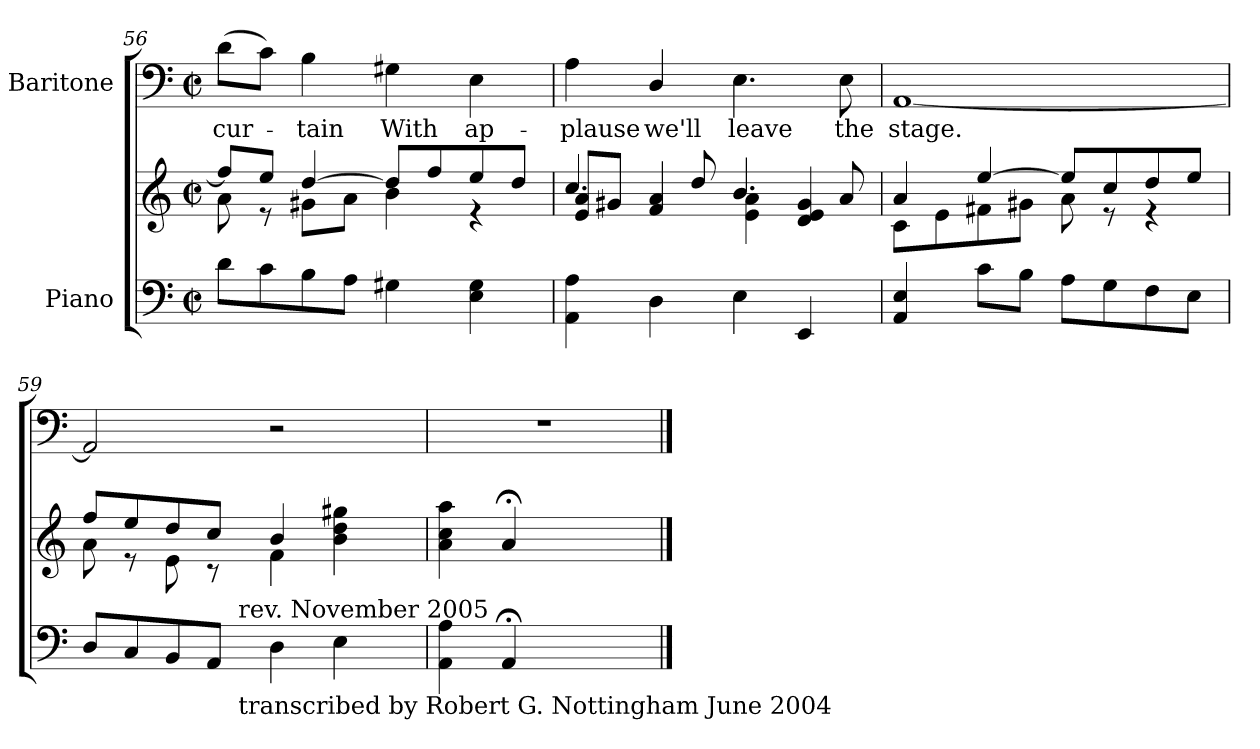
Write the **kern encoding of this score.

**kern	**kern	**kern	**text
*part2	*part2	*part1	*part1
*staff3	*staff2	*staff1	*staff1
*I"Piano	*	*I"Baritone	*
*clefF4	*clefG2	*clefF4	*
*k[]	*k[]	*k[]	*
*C:	*C:	*C:	*
*M2/2	*M2/2	*M2/2	*
*met(c|)	*met(c|)	*met(c|)	*
=56	=56	=56	=56
*	*^	*	*
!	!	!	!	!LO:LY:b:color=#000000
8di\L	8ffi/L]	8ai\	(8di\L	cur-
8ci\	8eei/J	8r	8ci\J)	.
!	!	!	!	!LO:LY:b:color=#000000
8Bi\	[4ddi/	8g#Xi\L	4Bi\	-tain
8Ai\J	.	8ai\J	.	.
!	!	!	!	!LO:LY:b:color=#000000
4G#Xi\	8ddi/L]	4bi\	4G#Xi\	With
.	8ffi/	.	.	.
!	!	!	!	!LO:LY:b:color=#000000
4Ei\ 4G#i	8eei/	4r	4Ei\	ap-
.	8ddi/J	.	.	.
=57	=57	=57	=57	=57
!	!	!	!	!LO:LY:b:color=#000000
4AAi\ 4Ai	4.cci/	8ei/ 8ai/L	4Ai\	-plause
.	.	8g#Xi/J	.	.
!	!	!	!	!LO:LY:b:color=#000000
4Di\	.	4fi/ 4ai	4Di/	we'll
.	8ddi/	.	.	.
!	!	!	!	!LO:LY:b:color=#000000
4Ei\	4.bi/	4ei\ 4ai	4.Ei\	leave
4EEi/	.	4di/ 4ei 4g#i	.	.
!	!	!	!	!LO:LY:b:color=#000000
.	8ai/	.	8Ei\	the
!!LO:LB:g=z
=58	=58	=58	=58	=58
!	!	!	!	!LO:LY:b:color=#000000
4AAi/ 4Ei	4ai/	8ci\L	[1AAi	stage.
.	.	8ei\	.	.
8ci\L	[4eei/	8f#Xi\	.	.
8Bi\J	.	8g#Xi\J	.	.
8Ai\L	8eei/L]	8ai\	.	.
8Gi\	8cci/	8r	.	.
8Fi\	8ddi/	4r	.	.
8Ei\J	8eei/J	.	.	.
=59	=59	=59	=59	=59
*^	*	*	*	*
8Di/L	4ryy	8ffi/L	8ai\	2AAi/]	.
8Ci/	.	8eei/	8r	.	.
8BBi/	8ryy	8ddi/	8ei\	.	.
8AAi/J	32ryy	8cci/J	8r	.	.
.	128ryy	.	.	.	.
.	256ryy	.	.	.	.
.	1024ryy	.	.	.	.
!	!LO:TX:b:t=transcribed by Robert G. Nottingham June 2004	!	!	!	!
!	!LO:TX:t=rev. November 2005	!	!	!	!
.	2ryy	.	.	.	.
4Di\	.	4bi/	4fi\	2r	.
4Ei\	.	4bi\ 4ddi 4gg#Xi	4ryy	.	.
.	16ryy	.	.	.	.
.	64ryy	.	.	.	.
.	512.ryy	.	.	.	.
=60	=60	=60	=60	=60	=60
!	!	!	!	!LO:N:vis=1	!
*v	*v	*	*	*	*
*	*v	*v	*	*
4AAi\ 4Ai	4ai\ 4cci 4aai	1r	.
4AA;i/	4a;i/	.	.
2ryy	2ryy	.	.
==	==	==	==
*-	*-	*-	*-
